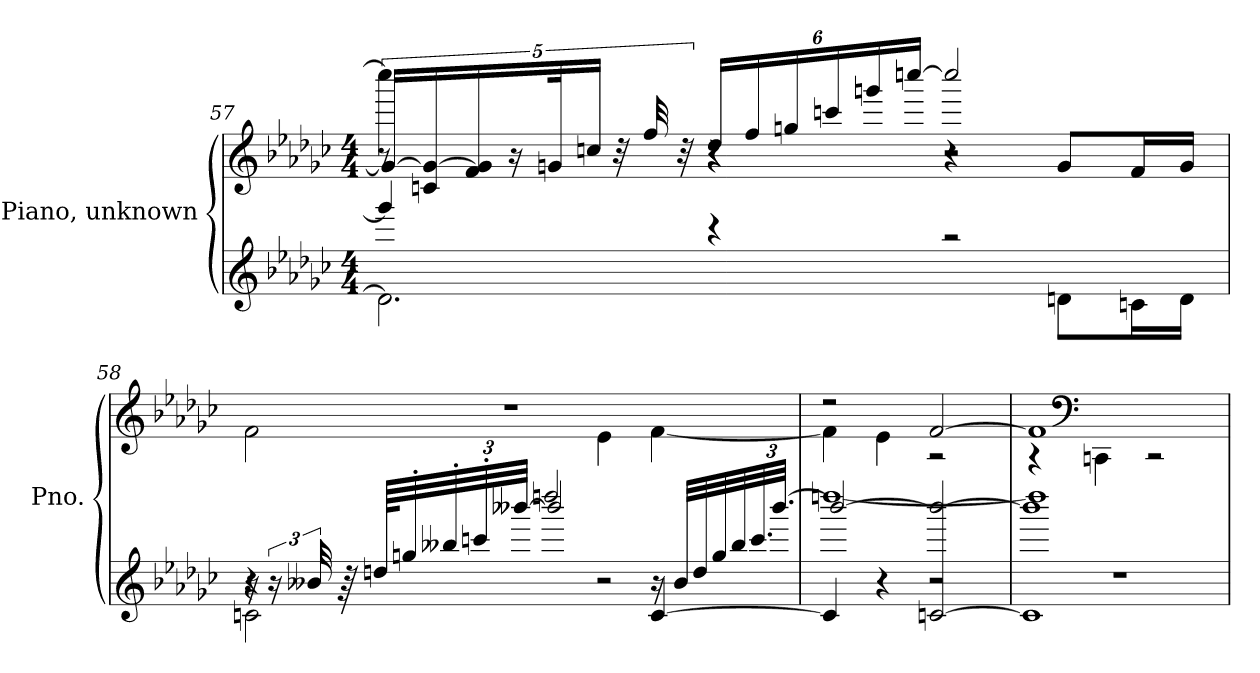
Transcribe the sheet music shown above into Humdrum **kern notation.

**kern	**kern
*part1	*part1
*staff2	*staff1
*I"Piano, unknown	*
*I'Pno.	*
!!LO:LB:g=z
*clefG2	*clefG2
*k[b-e-a-d-g-c-]	*k[b-e-a-d-g-c-]
*M4/4	*M4/4
=57	=57
*^	*^
*	*	*	*^
4ggg/]	2.d-\]	8r	4cccc\]	20g/LL_
.	.	.	.	20cn/ 20g/_
.	.	.	.	20f/ 20g/]
.	.	16r	.	.
.	.	.	.	40gn/K
.	.	.	.	20ccn/JJ
.	.	32r	.	.
.	.	32ff/	.	.
.	.	.	.	40r
*	*	*	*	*Xbrackettup
4r	.	4r	4r	24dd-/LL
.	.	.	.	24ff/
.	.	.	.	24ggn/
.	.	.	.	24cccn/
.	.	.	.	24gggn/
.	.	.	.	[24ccccn/JJ
2r	.	4r	2r	2cccc/]
.	8dn\L	8g/L	.	.
.	16cn\L	16f/L	.	.
.	16d\JJ	16g/JJ	.	.
*	*	*	*v	*v
!!LO:LB:g=z
=58	=58	=58	=58
*	*^	*	*
4r	2cn\	16r	1r	2f\
.	.	24r	.	.
.	.	48b--X/	.	.
.	.	64r	.	.
.	.	64ddn/KLLL	.	.
.	.	32ggn'/	.	.
*	*	*Xbrackettup	*	*
.	.	48bb--X'/	.	.
.	.	48cccn'/	.	.
.	.	[48bbb--X/JJJ	.	.
2ddddn/	.	2bbb--/]	.	.
.	2r	.	.	4e-\
[4c/	.	16r	.	[4f\
.	.	32b--/LLL	.	.
.	.	32dd/	.	.
.	.	32gg/	.	.
.	.	32bb--/	.	.
.	.	48.ccc/	.	.
.	.	[48.bbb--/JJJ	.	.
=59	=59	=59	=59	=59
4c/]	[1ddddn	2bbb--/_	2r	4f\]
4r	.	.	.	4e-\
2r	.	[2cn/ 2bbb--/_	[2f/	2r
=60	=60	=60	=60	=60
1r	1dddd]	1c] 1bbb--]	1f]	4r
*	*	*	*clefF4	*
.	.	.	.	4CCn\
.	.	.	.	2r
*v	*v	*v	*	*
*	*v	*v
=	=
*-	*-
